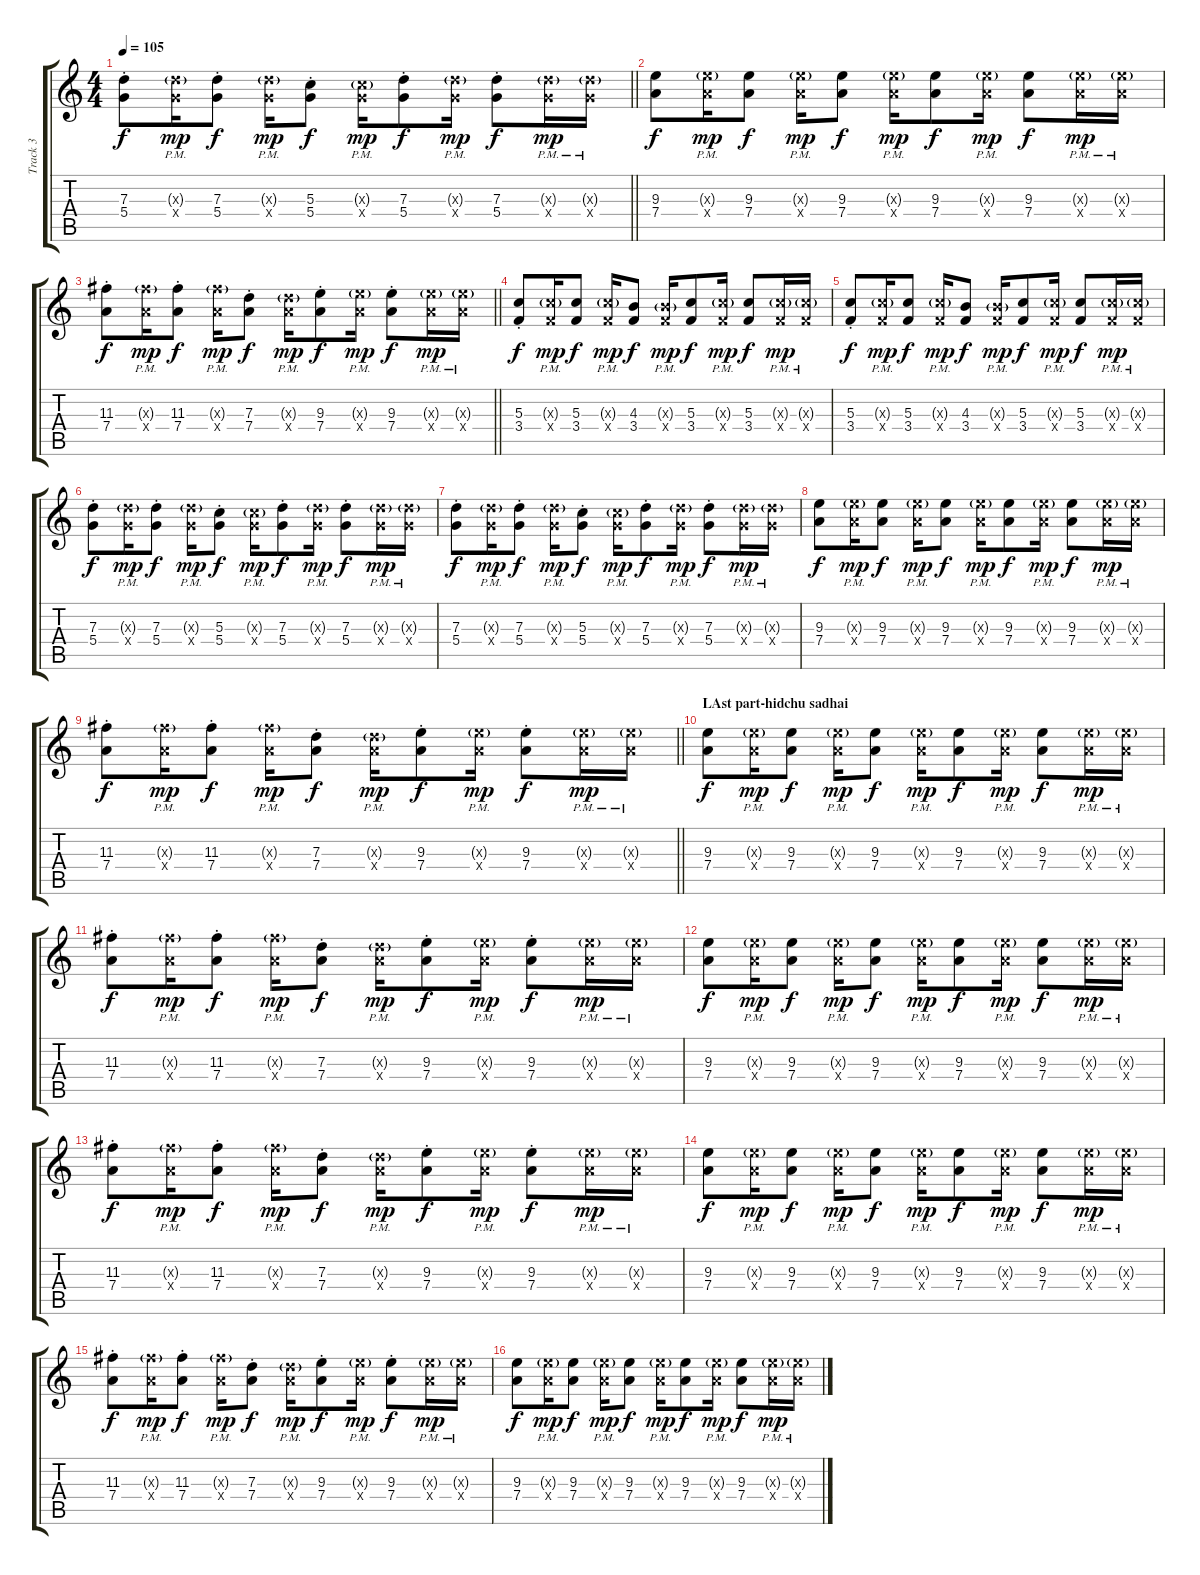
\track ("Track 3" "Track 3") {instrument electricguitarjazz}
\staff {score tabs}
\tuning (E4 B3 G3 D3 A2 E2) {hide}
\ts (4 4)
\tempo 105
\clef g2
\barLineRight lightlight
\ks c
(7.3{st} 5.4).8{dy f} (7.3{g pm x} 5.4{x}).16{dy mp} (7.3{st} 5.4).8{dy f} (7.3{g pm x} 5.4{x}).16{dy mp} (5.3{st} 5.4).8{dy f} (5.3{g pm x} 5.4{x}).16{dy mp} (7.3{st} 5.4).8{dy f} (7.3{g pm x} 5.4{x}).16{dy mp} (7.3{st} 5.4).8{dy f} (7.3{g pm x} 5.4{x}).16{dy mp} (7.3{g pm x} 5.4{x}).16 |
(9.3 7.4).8{dy f} (9.3{g pm x} 7.4{x}).16{dy mp} (9.3 7.4).8{dy f} (9.3{g pm x} 7.4{x}).16{dy mp} (9.3 7.4).8{dy f} (9.3{g pm x} 7.4{x}).16{dy mp} (9.3 7.4).8{dy f} (9.3{g pm x} 7.4{x}).16{dy mp} (9.3 7.4).8{dy f} (9.3{g pm x} 7.4{x}).16{dy mp} (9.3{g pm x} 7.4{x}).16 |
\barLineRight lightlight
(11.3{st} 7.4).8{dy f} (11.3{g pm x} 7.4{x}).16{dy mp} (11.3{st} 7.4).8{dy f} (11.3{g pm x} 7.4{x}).16{dy mp} (7.3{st} 7.4).8{dy f} (7.3{g pm x} 7.4{x}).16{dy mp} (9.3{st} 7.4).8{dy f} (9.3{g pm x} 7.4{x}).16{dy mp} (9.3{st} 7.4).8{dy f} (9.3{g pm x} 7.4{x}).16{dy mp} (9.3{g pm x} 7.4{x}).16 |
(5.3{st} 3.4).8{dy f} (5.3{g pm x} 3.4{x}).16{dy mp} (5.3 3.4).8{dy f} (5.3{g pm x} 3.4{x}).16{dy mp} (4.3 3.4).8{dy f} (4.3{g pm x} 3.4{x}).16{dy mp} (5.3 3.4).8{dy f} (5.3{g pm x} 3.4{x}).16{dy mp} (5.3 3.4).8{dy f} (5.3{g pm x} 3.4{x}).16{dy mp} (5.3{g pm x} 3.4{x}).16 |
(5.3{st} 3.4).8{dy f} (5.3{g pm x} 3.4{x}).16{dy mp} (5.3 3.4).8{dy f} (5.3{g pm x} 3.4{x}).16{dy mp} (4.3 3.4).8{dy f} (4.3{g pm x} 3.4{x}).16{dy mp} (5.3 3.4).8{dy f} (5.3{g pm x} 3.4{x}).16{dy mp} (5.3 3.4).8{dy f} (5.3{g pm x} 3.4{x}).16{dy mp} (5.3{g pm x} 3.4{x}).16 |
(7.3{st} 5.4).8{dy f} (7.3{g pm x} 5.4{x}).16{dy mp} (7.3{st} 5.4).8{dy f} (7.3{g pm x} 5.4{x}).16{dy mp} (5.3{st} 5.4).8{dy f} (5.3{g pm x} 5.4{x}).16{dy mp} (7.3{st} 5.4).8{dy f} (7.3{g pm x} 5.4{x}).16{dy mp} (7.3{st} 5.4).8{dy f} (7.3{g pm x} 5.4{x}).16{dy mp} (7.3{g pm x} 5.4{x}).16 |
(7.3{st} 5.4).8{dy f} (7.3{g pm x} 5.4{x}).16{dy mp} (7.3{st} 5.4).8{dy f} (7.3{g pm x} 5.4{x}).16{dy mp} (5.3{st} 5.4).8{dy f} (5.3{g pm x} 5.4{x}).16{dy mp} (7.3{st} 5.4).8{dy f} (7.3{g pm x} 5.4{x}).16{dy mp} (7.3{st} 5.4).8{dy f} (7.3{g pm x} 5.4{x}).16{dy mp} (7.3{g pm x} 5.4{x}).16 |
(9.3 7.4).8{dy f} (9.3{g pm x} 7.4{x}).16{dy mp} (9.3 7.4).8{dy f} (9.3{g pm x} 7.4{x}).16{dy mp} (9.3 7.4).8{dy f} (9.3{g pm x} 7.4{x}).16{dy mp} (9.3 7.4).8{dy f} (9.3{g pm x} 7.4{x}).16{dy mp} (9.3 7.4).8{dy f} (9.3{g pm x} 7.4{x}).16{dy mp} (9.3{g pm x} 7.4{x}).16 |
\barLineRight lightlight
(11.3{st} 7.4).8{dy f} (11.3{g pm x} 7.4{x}).16{dy mp} (11.3{st} 7.4).8{dy f} (11.3{g pm x} 7.4{x}).16{dy mp} (7.3{st} 7.4).8{dy f} (7.3{g pm x} 7.4{x}).16{dy mp} (9.3{st} 7.4).8{dy f} (9.3{g pm x} 7.4{x}).16{dy mp} (9.3{st} 7.4).8{dy f} (9.3{g pm x} 7.4{x}).16{dy mp} (9.3{g pm x} 7.4{x}).16 |
\section ("" "LAst part-hidchu sadhai")
(9.3 7.4).8{dy f} (9.3{g pm x} 7.4{x}).16{dy mp} (9.3 7.4).8{dy f} (9.3{g pm x} 7.4{x}).16{dy mp} (9.3 7.4).8{dy f} (9.3{g pm x} 7.4{x}).16{dy mp} (9.3 7.4).8{dy f} (9.3{g pm x} 7.4{x}).16{dy mp} (9.3 7.4).8{dy f} (9.3{g pm x} 7.4{x}).16{dy mp} (9.3{g pm x} 7.4{x}).16 |
(11.3{st} 7.4).8{dy f} (11.3{g pm x} 7.4{x}).16{dy mp} (11.3{st} 7.4).8{dy f} (11.3{g pm x} 7.4{x}).16{dy mp} (7.3{st} 7.4).8{dy f} (7.3{g pm x} 7.4{x}).16{dy mp} (9.3{st} 7.4).8{dy f} (9.3{g pm x} 7.4{x}).16{dy mp} (9.3{st} 7.4).8{dy f} (9.3{g pm x} 7.4{x}).16{dy mp} (9.3{g pm x} 7.4{x}).16 |
(9.3 7.4).8{dy f} (9.3{g pm x} 7.4{x}).16{dy mp} (9.3 7.4).8{dy f} (9.3{g pm x} 7.4{x}).16{dy mp} (9.3 7.4).8{dy f} (9.3{g pm x} 7.4{x}).16{dy mp} (9.3 7.4).8{dy f} (9.3{g pm x} 7.4{x}).16{dy mp} (9.3 7.4).8{dy f} (9.3{g pm x} 7.4{x}).16{dy mp} (9.3{g pm x} 7.4{x}).16 |
(11.3{st} 7.4).8{dy f} (11.3{g pm x} 7.4{x}).16{dy mp} (11.3{st} 7.4).8{dy f} (11.3{g pm x} 7.4{x}).16{dy mp} (7.3{st} 7.4).8{dy f} (7.3{g pm x} 7.4{x}).16{dy mp} (9.3{st} 7.4).8{dy f} (9.3{g pm x} 7.4{x}).16{dy mp} (9.3{st} 7.4).8{dy f} (9.3{g pm x} 7.4{x}).16{dy mp} (9.3{g pm x} 7.4{x}).16 |
(9.3 7.4).8{dy f} (9.3{g pm x} 7.4{x}).16{dy mp} (9.3 7.4).8{dy f} (9.3{g pm x} 7.4{x}).16{dy mp} (9.3 7.4).8{dy f} (9.3{g pm x} 7.4{x}).16{dy mp} (9.3 7.4).8{dy f} (9.3{g pm x} 7.4{x}).16{dy mp} (9.3 7.4).8{dy f} (9.3{g pm x} 7.4{x}).16{dy mp} (9.3{g pm x} 7.4{x}).16 |
(11.3{st} 7.4).8{dy f} (11.3{g pm x} 7.4{x}).16{dy mp} (11.3{st} 7.4).8{dy f} (11.3{g pm x} 7.4{x}).16{dy mp} (7.3{st} 7.4).8{dy f} (7.3{g pm x} 7.4{x}).16{dy mp} (9.3{st} 7.4).8{dy f} (9.3{g pm x} 7.4{x}).16{dy mp} (9.3{st} 7.4).8{dy f} (9.3{g pm x} 7.4{x}).16{dy mp} (9.3{g pm x} 7.4{x}).16 |
(9.3 7.4).8{dy f} (9.3{g pm x} 7.4{x}).16{dy mp} (9.3 7.4).8{dy f} (9.3{g pm x} 7.4{x}).16{dy mp} (9.3 7.4).8{dy f} (9.3{g pm x} 7.4{x}).16{dy mp} (9.3 7.4).8{dy f} (9.3{g pm x} 7.4{x}).16{dy mp} (9.3 7.4).8{dy f} (9.3{g pm x} 7.4{x}).16{dy mp} (9.3{g pm x} 7.4{x}).16
